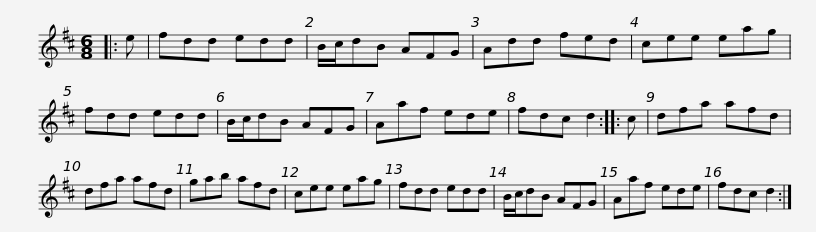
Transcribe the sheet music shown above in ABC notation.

X:1
L:1/8
M:6/8
I:linebreak $
K:D
V:1 treble
V:1
|: e | fdd edd | B/c/dB AFG | Add fed | cee eag | %5
 fdd edd | B/c/dB AFG |$ Aaf ede | fdc d2 :: c | %10
 dfa afd | dfa afd | gab afd | cee eag | fdd edd |$ %15
 B/c/dB AFG | Aaf ede | fdc d2 :| %18
